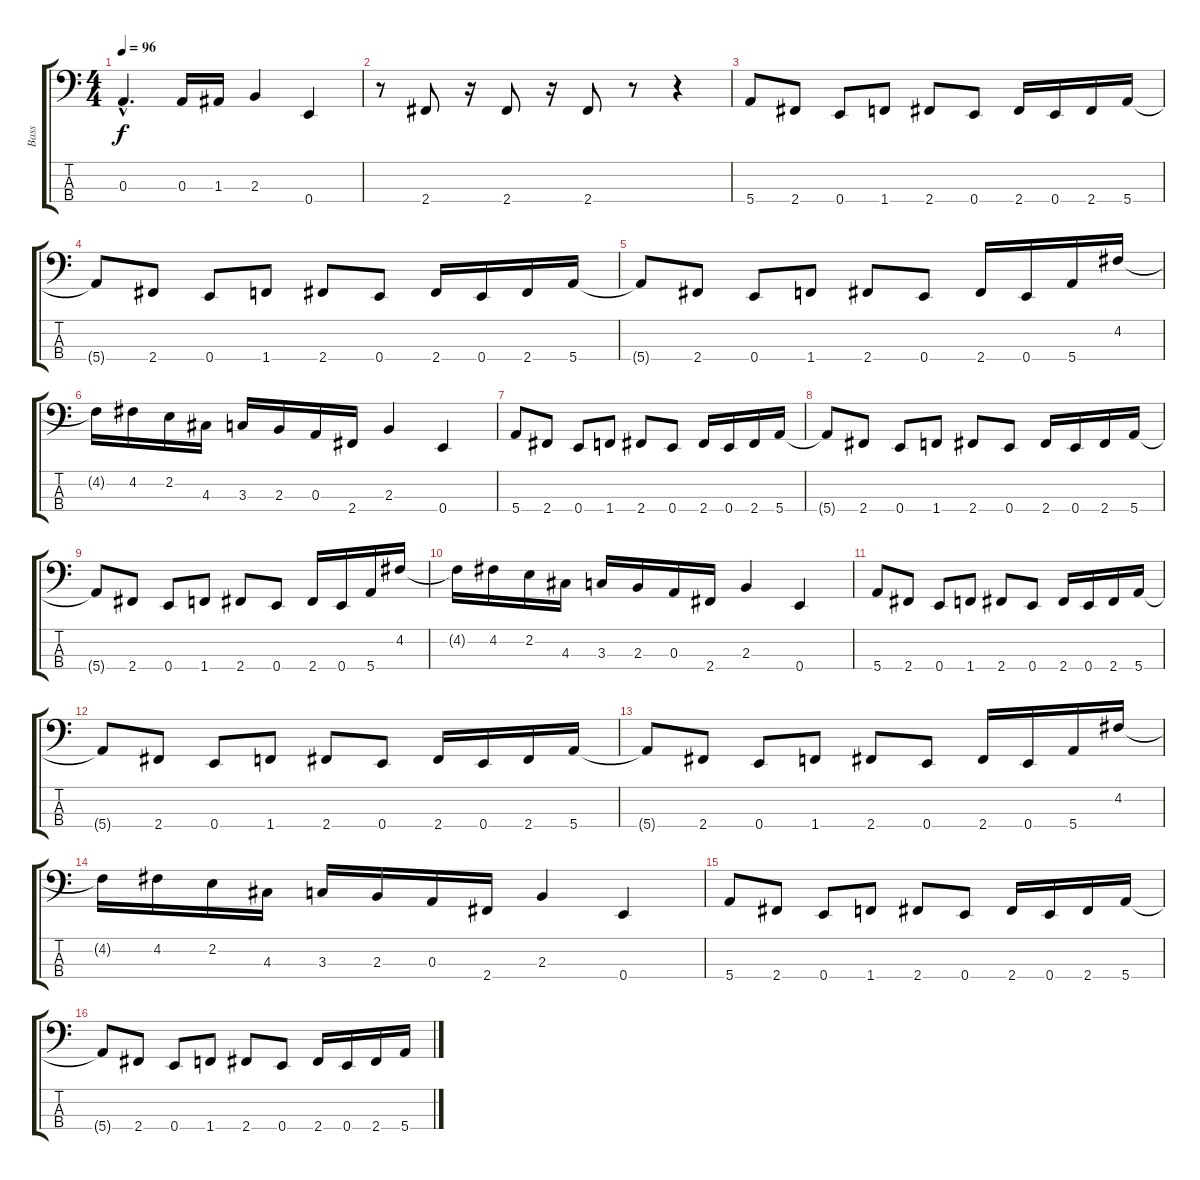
\track ("Bass" "Bass") {instrument electricbasspick}
\staff {score tabs}
\tuning (G2 D2 A1 E1) {hide}
\ts (4 4)
\tempo 96
\clef f4
\ks c
0.3{hac}.4{d dy f} 0.3.16 1.3.16 2.3.4 0.4.4 |
r.8 2.4.8 r.16 2.4.8 r.16 2.4.8 r.8 r.4 |
5.4.8 2.4.8 0.4.8 1.4.8 2.4.8 0.4.8 2.4.16 0.4.16 2.4.16 5.4.16 |
5.4{t}.8 2.4.8 0.4.8 1.4.8 2.4.8 0.4.8 2.4.16 0.4.16 2.4.16 5.4.16 |
5.4{t}.8 2.4.8 0.4.8 1.4.8 2.4.8 0.4.8 2.4.16 0.4.16 5.4.16 4.2.16 |
4.2{t}.16 4.2.16 2.2.16 4.3.16 3.3.16 2.3.16 0.3.16 2.4.16 2.3.4 0.4.4 |
5.4.8 2.4.8 0.4.8 1.4.8 2.4.8 0.4.8 2.4.16 0.4.16 2.4.16 5.4.16 |
5.4{t}.8 2.4.8 0.4.8 1.4.8 2.4.8 0.4.8 2.4.16 0.4.16 2.4.16 5.4.16 |
5.4{t}.8 2.4.8 0.4.8 1.4.8 2.4.8 0.4.8 2.4.16 0.4.16 5.4.16 4.2.16 |
4.2{t}.16 4.2.16 2.2.16 4.3.16 3.3.16 2.3.16 0.3.16 2.4.16 2.3.4 0.4.4 |
5.4.8 2.4.8 0.4.8 1.4.8 2.4.8 0.4.8 2.4.16 0.4.16 2.4.16 5.4.16 |
5.4{t}.8 2.4.8 0.4.8 1.4.8 2.4.8 0.4.8 2.4.16 0.4.16 2.4.16 5.4.16 |
5.4{t}.8 2.4.8 0.4.8 1.4.8 2.4.8 0.4.8 2.4.16 0.4.16 5.4.16 4.2.16 |
4.2{t}.16 4.2.16 2.2.16 4.3.16 3.3.16 2.3.16 0.3.16 2.4.16 2.3.4 0.4.4 |
5.4.8 2.4.8 0.4.8 1.4.8 2.4.8 0.4.8 2.4.16 0.4.16 2.4.16 5.4.16 |
5.4{t}.8 2.4.8 0.4.8 1.4.8 2.4.8 0.4.8 2.4.16 0.4.16 2.4.16 5.4.16
